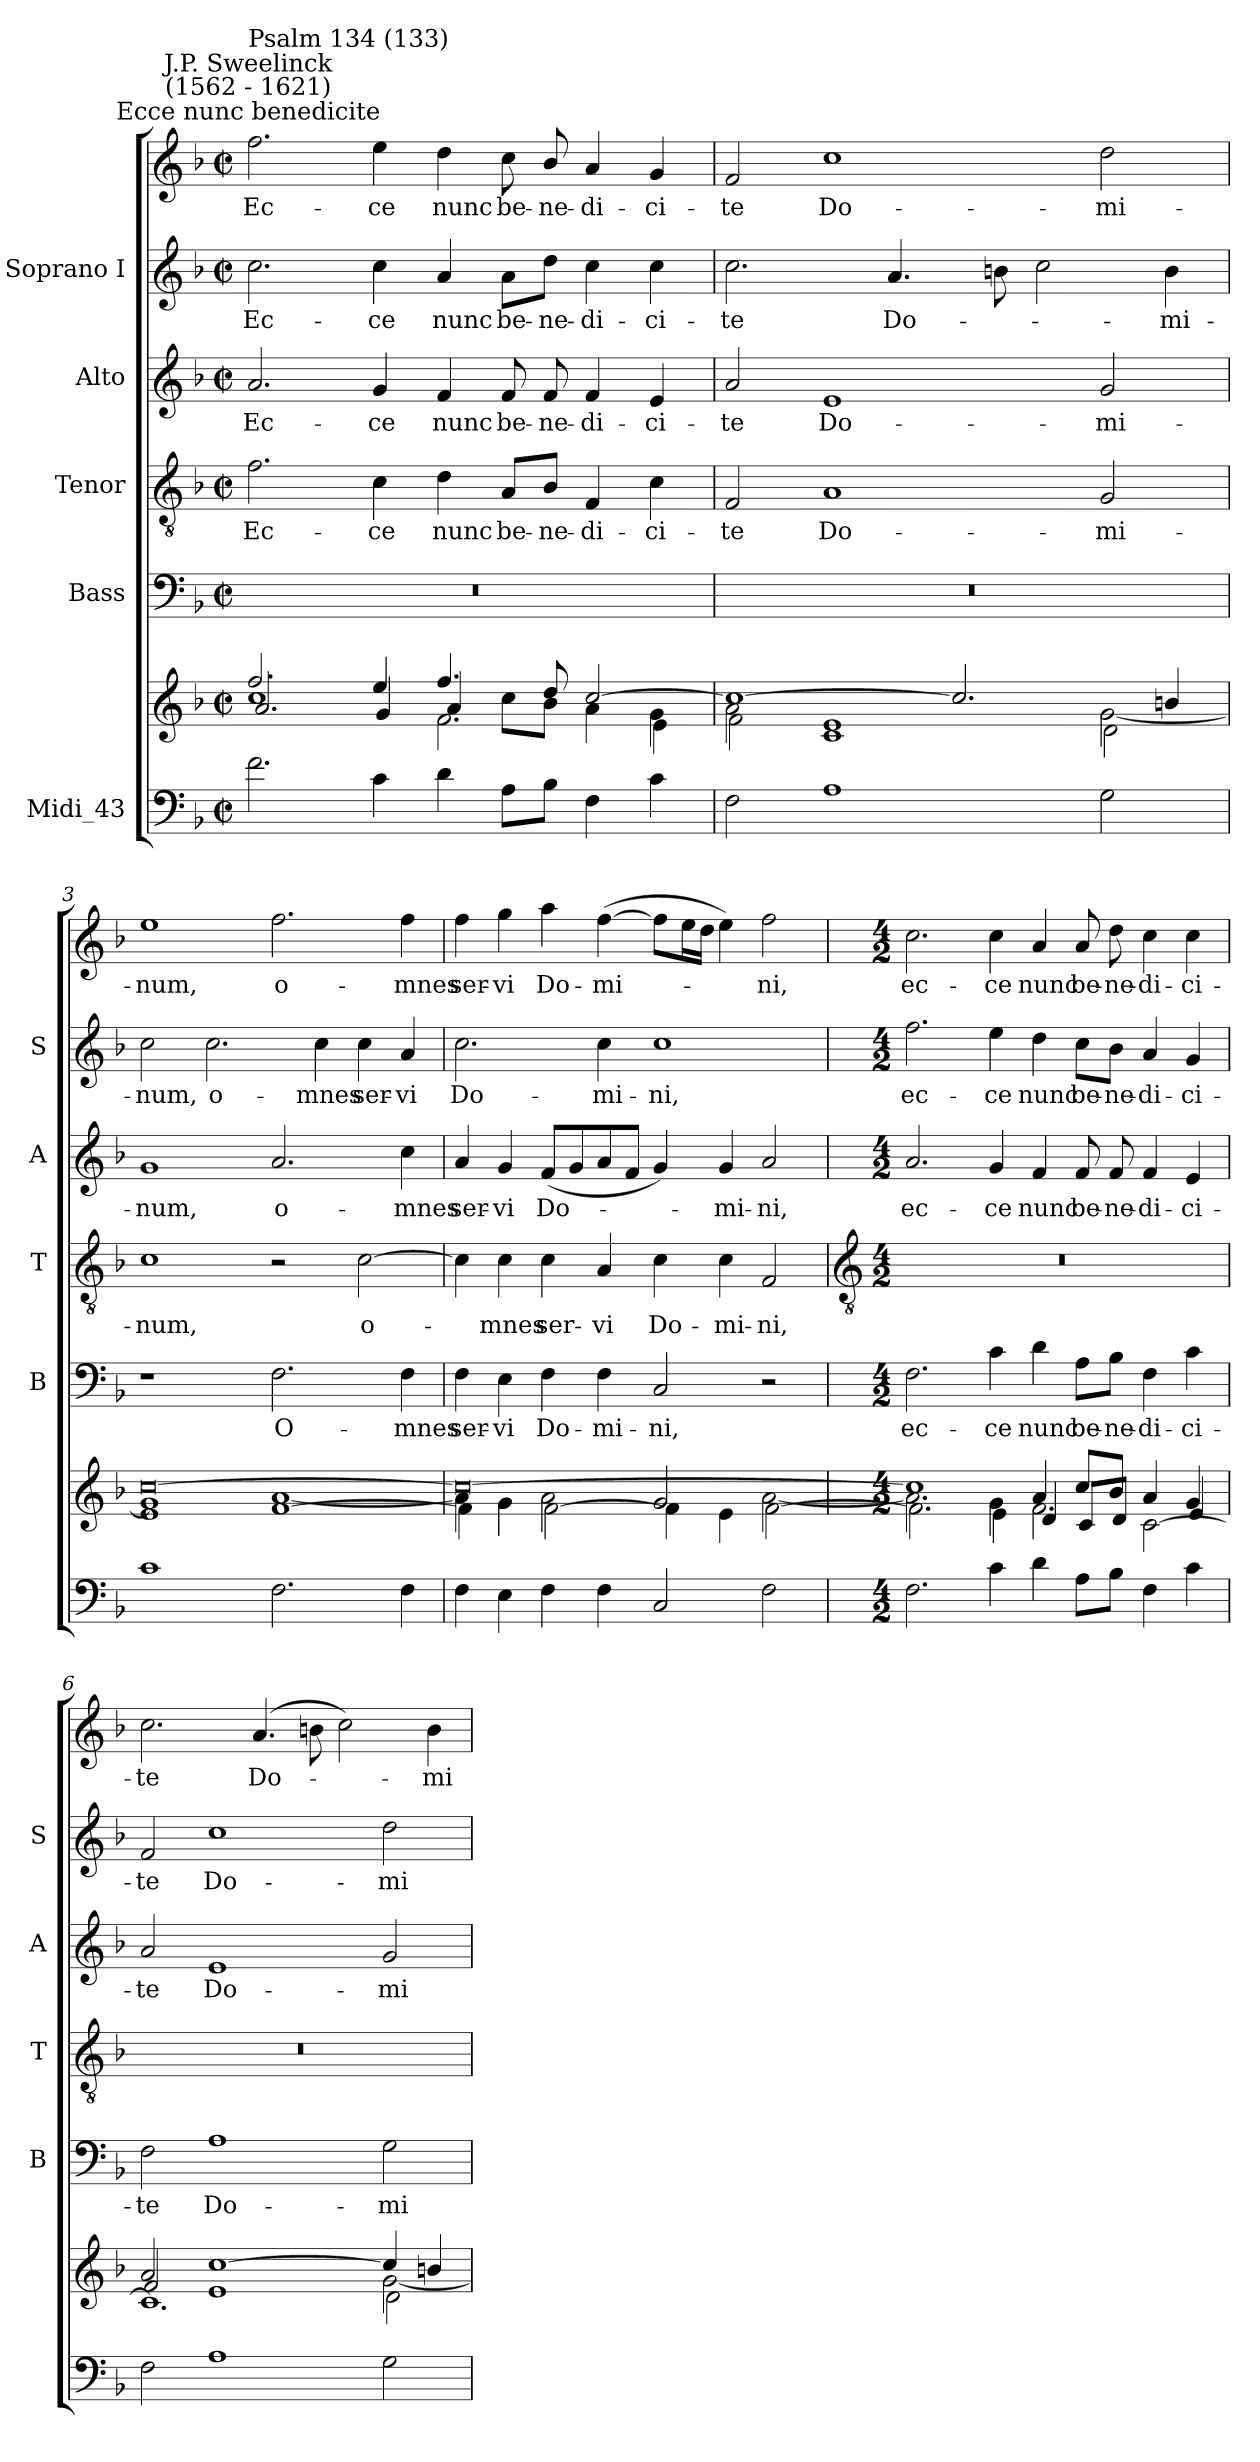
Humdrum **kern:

**kern	**kern	**kern	**text	**kern	**text	**kern	**text	**kern	**text	**kern	**text
*part5	*part5	*part4	*part4	*part3	*part3	*part2	*part2	*part1	*part1	*part1	*part1
*staff7	*staff6	*staff5	*staff5	*staff4	*staff4	*staff3	*staff3	*staff2	*staff2	*staff1	*staff1
*I"Midi_43	*	*I"Bass	*	*I"Tenor	*	*I"Alto	*	*I"Soprano I	*	*	*
*	*	*I'B	*	*I'T	*	*I'A	*	*I'S	*	*	*
*clefF4	*clefG2	*clefF4	*	*clefGv2	*	*clefG2	*	*clefG2	*	*clefG2	*
*k[b-]	*k[b-]	*k[b-]	*	*k[b-]	*	*k[b-]	*	*k[b-]	*	*k[b-]	*
*F:	*F:	*F:	*	*F:	*	*F:	*	*F:	*	*F:	*
*M4/2	*M4/2	*M4/2	*	*M4/2	*	*M4/2	*	*M4/2	*	*M4/2	*
*met(c|)	*met(c|)	*met(c|)	*	*met(c|)	*	*met(c|)	*	*met(c|)	*	*met(c|)	*
=1	=1	=1	=1	=1	=1	=1	=1	=1	=1	=1	=1
*	*^	*	*	*	*	*	*	*	*	*	*
*	*	*^	*	*	*	*	*	*	*	*	*	*
!	!	!	!	!	!	!	!	!	!	!	!	!LO:TX:a:cj:t=Ecce nunc benedicite	!
!	!	!	!	!	!	!	!	!	!	!	!	!LO:TX:a:cj:t=J.P. Sweelinck\n(1562 - 1621)	!
!	!	!	!	!	!	!	!	!	!	!	!	!LO:TX:a:t=Psalm 134 (133)	!
!	!	!	!	!	!	!	!LO:LY:b	!	!LO:LY:b	!	!LO:LY:b	!	!LO:LY:b
2.f	2.ff/	1cc\	2.a/	0r	.	2.f	Ec-	2.a	Ec-	2.cc	-Ec-	2.ff	Ec-
!	!	!	!	!	!	!	!LO:LY:b	!	!LO:LY:b	!	!LO:LY:b	!	!LO:LY:b
4c	4ee/	.	4g/	.	.	4c	-ce	4g	-ce	4cc	-ce	4ee	-ce
!	!	!	!	!	!	!	!LO:LY:b	!	!LO:LY:b	!	!LO:LY:b	!	!LO:LY:b
4d	4.ff/	4a/	2.f\	.	.	4d	nunc	4f	nunc	4a	nunc	4dd	nunc
!	!	!	!	!	!	!	!LO:LY:b	!	!LO:LY:b	!	!LO:LY:b	!	!LO:LY:b
8AL	.	8cc\L	.	.	.	8A/L	be-	8f	be-	8a\L	be-	8cc	be-
!	!	!	!	!	!	!	!LO:LY:b	!	!LO:LY:b	!	!LO:LY:b	!	!LO:LY:b
8B-J	8dd/	8b-\J	.	.	.	8B-/J	-ne-	8f	-ne-	8dd\J	-ne-	8b-/	-ne-
!	!	!	!	!	!	!	!LO:LY:b	!	!LO:LY:b	!	!LO:LY:b	!	!LO:LY:b
4F	[2cc/	4a\	.	.	.	4F	-di-	4f	-di-	4cc	-di-	4a	-di-
!	!	!	!	!	!	!	!LO:LY:b	!	!LO:LY:b	!	!LO:LY:b	!	!LO:LY:b
4c	.	4g\	4e\	.	.	4c	-ci-	4e	-ci-	4cc	-ci-	4g	-ci-
=2	=2	=2	=2	=2	=2	=2	=2	=2	=2	=2	=2	=2	=2
!	!	!	!	!	!	!	!LO:LY:b	!	!LO:LY:b	!	!LO:LY:b	!	!LO:LY:b
2F	1cc/_	2a\	2f\	0r	.	2F	-te	2a	-te	2.cc	-te	2f	-te
!	!	!	!	!	!	!	!LO:LY:b	!	!LO:LY:b	!	!	!	!LO:LY:b
1A	.	1e\	1c\	.	.	1A	Do-	1e	Do-	.	.	1cc	Do-
!	!	!	!	!	!	!	!	!	!	!	!LO:LY:b	!	!
.	.	.	.	.	.	.	.	.	.	4.a	Do-	.	.
.	2.cc/]	.	.	.	.	.	.	.	.	.	.	.	.
.	.	.	.	.	.	.	.	.	.	8bn	.	.	.
.	.	.	.	.	.	.	.	.	.	2cc	.	.	.
!	!	!	!	!	!	!	!LO:LY:b	!	!LO:LY:b	!	!	!	!LO:LY:b
2G	.	[2g\	2d\	.	.	2G	-mi-	2g	-mi-	.	.	2dd	-mi-
!	!	!	!	!	!	!	!	!	!	!	!LO:LY:b	!	!
.	4bn/	.	.	.	.	.	.	.	.	4b	mi-	.	.
=3	=3	=3	=3	=3	=3	=3	=3	=3	=3	=3	=3	=3	=3
!	!	!	!	!	!	!	!LO:LY:b	!	!LO:LY:b	!	!LO:LY:b	!	!LO:LY:b
1c	[0cc/	1g\]	1e\	1r	.	1c	-num,	1g	-num,	2cc	num,	1ee	-num,
!	!	!	!	!	!	!	!	!	!	!	!LO:LY:b	!	!
.	.	.	.	.	.	.	.	.	.	2.cc	o-	.	.
!	!	!	!	!	!LO:LY:b	!	!	!	!LO:LY:b	!	!	!	!LO:LY:b
2.F	.	[1a\	[1f\	2.F	O-	2r	.	2.a	o-	.	.	2.ff	o-
!	!	!	!	!	!	!	!	!	!	!	!LO:LY:b	!	!
.	.	.	.	.	.	.	.	.	.	4cc	-mnes	.	.
!	!	!	!	!	!	!	!LO:LY:b	!	!	!	!LO:LY:b	!	!
.	.	.	.	.	.	[2c	o-	.	.	4cc	ser-	.	.
!	!	!	!	!	!LO:LY:b	!	!	!	!LO:LY:b	!	!LO:LY:b	!	!LO:LY:b
4F	.	.	.	4F	-mnes	.	.	4cc	-mnes	4a	-vi	4ff	-mnes
=4	=4	=4	=4	=4	=4	=4	=4	=4	=4	=4	=4	=4	=4
!	!	!	!	!	!LO:LY:b	!	!	!	!LO:LY:b	!	!LO:LY:b	!	!LO:LY:b
4F	0cc/_	4a\]	4f\]	4F	ser-	4c]	.	4a	ser-	2.cc	Do-	4ff	ser-
!	!	!	!	!	!LO:LY:b	!	!LO:LY:b	!	!LO:LY:b	!	!	!	!LO:LY:b
4E	.	4g\	4g\	4E	-vi	4c	mnes	4g	-vi	.	.	4gg	-vi
!	!	!	!	!	!LO:LY:b	!	!LO:LY:b	!	!LO:LY:b	!	!	!	!LO:LY:b
4F	.	2a\	[2f\	4F	Do-	4c	ser-	(<8fL	Do-	.	.	4aa	Do-
.	.	.	.	.	.	.	.	8g	.	.	.	.	.
!	!	!	!	!	!LO:LY:b	!	!LO:LY:b	!	!	!	!LO:LY:b	!	!LO:LY:b
4F	.	.	.	4F	-mi-	4A	-vi	8a	.	4cc	-mi-	(>[4ff	-mi-
.	.	.	.	.	.	.	.	8fJ	.	.	.	.	.
!	!	!	!	!	!LO:LY:b	!	!LO:LY:b	!	!	!	!LO:LY:b	!	!
2C	.	2g/	4f\]	2C	-ni,	4c	Do-	4g)	.	1cc	-ni,	8ffL]	.
.	.	.	.	.	.	.	.	.	.	.	.	16eeL	.
.	.	.	.	.	.	.	.	.	.	.	.	16ddJJ	.
!	!	!	!	!	!	!	!LO:LY:b	!	!LO:LY:b	!	!	!	!
.	.	.	4e\	.	.	4c	-mi-	4g	mi-	.	.	4ee)	.
!	!	!	!	!	!	!	!LO:LY:b	!	!LO:LY:b	!	!	!	!LO:LY:b
2F	.	[2a\	[2f\	2r	.	2F	-ni,	2a	-ni,	.	.	2ff	ni,
!!LO:LB:g=z
=5	=5	=5	=5	=5	=5	=5	=5	=5	=5	=5	=5	=5	=5
*	*	*	*	*	*	*clefGv2	*	*	*	*	*	*	*
*M4/2	*M4/2	*	*	*M4/2	*	*M4/2	*	*M4/2	*	*M4/2	*	*M4/2	*
!	!	!	!	!	!LO:LY:b	!	!	!	!LO:LY:b	!	!LO:LY:b	!	!LO:LY:b
2.F	1cc/]	2.a\]	2.f\]	2.F	ec-	0r	.	2.a	ec-	2.ff	-ec-	2.cc	ec-
!	!	!	!	!	!LO:LY:b	!	!	!	!LO:LY:b	!	!LO:LY:b	!	!LO:LY:b
4c	.	4g\	4e\	4c	-ce	.	.	4g	-ce	4ee	-ce	4cc	-ce
!	!	!	!	!	!LO:LY:b	!	!	!	!LO:LY:b	!	!LO:LY:b	!	!LO:LY:b
4d	4a/	2.f\	4d/	4d	nunc	.	.	4f	nunc	4dd	nunc	4a	nunc
!	!	!	!	!	!LO:LY:b	!	!	!	!LO:LY:b	!	!LO:LY:b	!	!LO:LY:b
8AL	8cc/L	.	8c/L	8A\L	be-	.	.	8f	be-	8cc\L	be-	8a	be-
!	!	!	!	!	!LO:LY:b	!	!	!	!LO:LY:b	!	!LO:LY:b	!	!LO:LY:b
8B-J	8b-/J	.	8d/J	8B-\J	-ne-	.	.	8f	-ne-	8b-\J	-ne-	8dd	-ne-
!	!	!	!	!	!LO:LY:b	!	!	!	!LO:LY:b	!	!LO:LY:b	!	!LO:LY:b
4F	4a/	.	[2c\	4F	-di-	.	.	4f	-di-	4a	-di-	4cc	-di-
!	!	!	!	!	!LO:LY:b	!	!	!	!LO:LY:b	!	!LO:LY:b	!	!LO:LY:b
4c	4g/	4e/	.	4c	-ci-	.	.	4e	-ci-	4g	-ci-	4cc	-ci-
=6	=6	=6	=6	=6	=6	=6	=6	=6	=6	=6	=6	=6	=6
!	!	!	!	!	!LO:LY:b	!	!	!	!LO:LY:b	!	!LO:LY:b	!	!LO:LY:b
2F	2a/	2f/	1.c\]	2F	-te	0r	.	2a	-te	2f	-te	2.cc	-te
!	!	!	!	!	!LO:LY:b	!	!	!	!LO:LY:b	!	!LO:LY:b	!	!
1A	[1cc/	1e\	.	1A	Do-	.	.	1e	Do-	1cc	Do-	.	.
!	!	!	!	!	!	!	!	!	!	!	!	!	!LO:LY:b
.	.	.	.	.	.	.	.	.	.	.	.	(>4.a	Do-
.	.	.	.	.	.	.	.	.	.	.	.	8bn	.
.	.	.	.	.	.	.	.	.	.	.	.	2cc)	.
!	!	!	!	!	!LO:LY:b	!	!	!	!LO:LY:b	!	!LO:LY:b	!	!
2G	4cc/]	[2g\	2d\	2G	-mi-	.	.	2g	-mi-	2dd	-mi-	.	.
!	!	!	!	!	!	!	!	!	!	!	!	!	!LO:LY:b
.	4bn/	.	.	.	.	.	.	.	.	.	.	4b	mi-
*	*v	*v	*v	*	*	*	*	*	*	*	*	*	*
=	=	=	=	=	=	=	=	=	=	=	=
*-	*-	*-	*-	*-	*-	*-	*-	*-	*-	*-	*-
